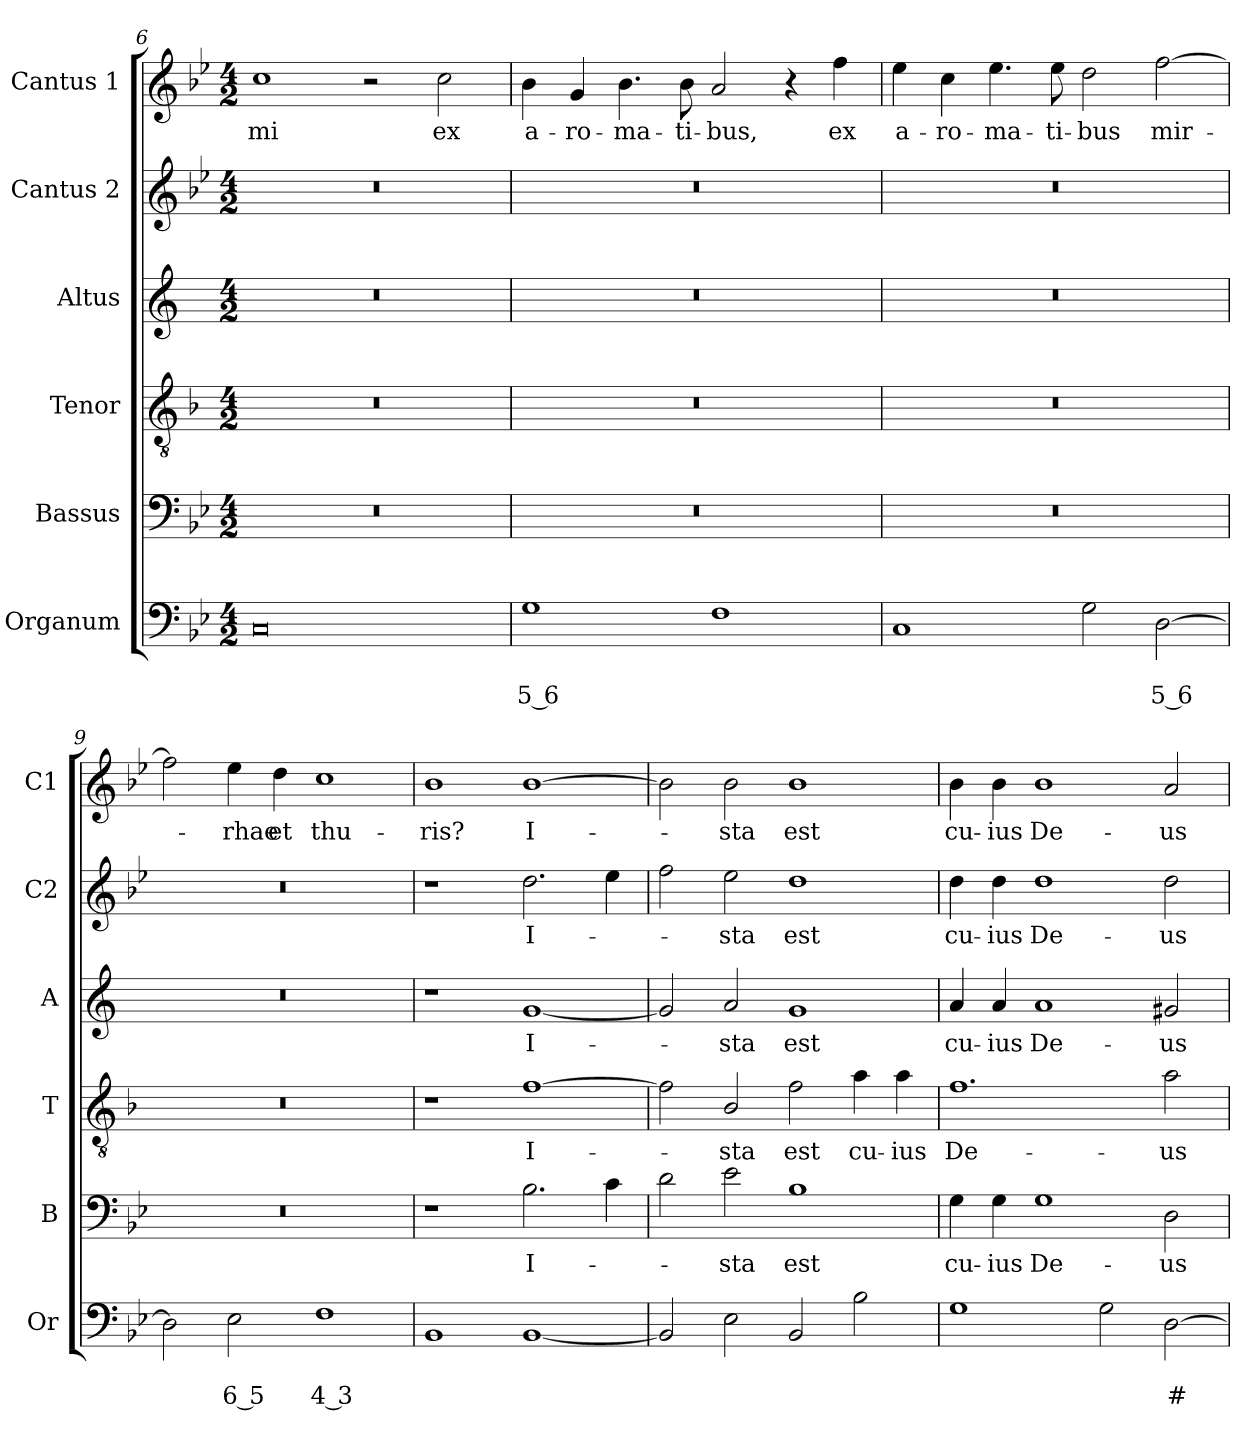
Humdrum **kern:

**kern	**text	**text	**kern	**text	**kern	**text	**kern	**text	**kern	**text	**kern	**text
*part6	*part6	*part6	*part5	*part5	*part4	*part4	*part3	*part3	*part2	*part2	*part1	*part1
*staff6	*staff6	*staff6	*staff5	*staff5	*staff4	*staff4	*staff3	*staff3	*staff2	*staff2	*staff1	*staff1
*I"Organum	*	*	*I"Bassus	*	*I"Tenor	*	*I"Altus	*	*I"Cantus 2	*	*I"Cantus 1	*
*I'Or	*	*	*I'B	*	*I'T	*	*I'A	*	*I'C2	*	*I'C1	*
*clefF4	*	*	*clefF4	*	*clefGv2	*	*clefG2	*	*clefG2	*	*clefG2	*
*	*	*	*	*	*ITrd4c7	*	*ITrd1c2	*	*	*	*	*
*k[b-e-]	*	*	*k[b-e-]	*	*k[b-e-]	*	*k[b-e-]	*	*k[b-e-]	*	*k[b-e-]	*
*B-:	*	*	*B-:	*	*B-:	*	*B-:	*	*B-:	*	*B-:	*
*M4/2	*	*	*M4/2	*	*M4/2	*	*M4/2	*	*M4/2	*	*M4/2	*
=6	=6	=6	=6	=6	=6	=6	=6	=6	=6	=6	=6	=6
!	!	!	!	!	!	!	!	!	!	!	!	!LO:LY:b
0C	.	.	0r	.	0r	.	0r	.	0r	.	1cc	-mi
.	.	.	.	.	.	.	.	.	.	.	2r	.
!	!	!	!	!	!	!	!	!	!	!	!	!LO:LY:b
.	.	.	.	.	.	.	.	.	.	.	2cc\	ex
=7	=7	=7	=7	=7	=7	=7	=7	=7	=7	=7	=7	=7
!	!	!LO:LY:b	!	!	!	!	!	!	!	!	!	!LO:LY:b
1G	.	5 6	0r	.	0r	.	0r	.	0r	.	4b-\	a-
!	!	!	!	!	!	!	!	!	!	!	!	!LO:LY:b
.	.	.	.	.	.	.	.	.	.	.	4g/	-ro-
!	!	!	!	!	!	!	!	!	!	!	!	!LO:LY:b
.	.	.	.	.	.	.	.	.	.	.	4.b-\	-ma-
!	!	!	!	!	!	!	!	!	!	!	!	!LO:LY:b
.	.	.	.	.	.	.	.	.	.	.	8b-\	-ti-
!	!	!	!	!	!	!	!	!	!	!	!	!LO:LY:b
1F	.	.	.	.	.	.	.	.	.	.	2a/	-bus,
.	.	.	.	.	.	.	.	.	.	.	4r	.
!	!	!	!	!	!	!	!	!	!	!	!	!LO:LY:b
.	.	.	.	.	.	.	.	.	.	.	4ff\	ex
=8	=8	=8	=8	=8	=8	=8	=8	=8	=8	=8	=8	=8
!	!	!	!	!	!	!	!	!	!	!	!	!LO:LY:b
1C	.	.	0r	.	0r	.	0r	.	0r	.	4ee-\	a-
!	!	!	!	!	!	!	!	!	!	!	!	!LO:LY:b
.	.	.	.	.	.	.	.	.	.	.	4cc\	-ro-
!	!	!	!	!	!	!	!	!	!	!	!	!LO:LY:b
.	.	.	.	.	.	.	.	.	.	.	4.ee-\	-ma-
!	!	!	!	!	!	!	!	!	!	!	!	!LO:LY:b
.	.	.	.	.	.	.	.	.	.	.	8ee-\	-ti-
!	!	!	!	!	!	!	!	!	!	!	!	!LO:LY:b
2G\	.	.	.	.	.	.	.	.	.	.	2dd\	-bus
!	!	!LO:LY:b	!	!	!	!	!	!	!	!	!	!LO:LY:b
[2D\	.	5 6	.	.	.	.	.	.	.	.	[2ff\	mir-
!!LO:LB:g=z
=9	=9	=9	=9	=9	=9	=9	=9	=9	=9	=9	=9	=9
2D\]	.	.	0r	.	0r	.	0r	.	0r	.	2ff\]	.
!	!	!LO:LY:b	!	!	!	!	!	!	!	!	!	!LO:LY:b
2E-\	.	6 5	.	.	.	.	.	.	.	.	4ee-\	-rhae
!	!	!	!	!	!	!	!	!	!	!	!	!LO:LY:b
.	.	.	.	.	.	.	.	.	.	.	4dd\	et
!	!	!LO:LY:b	!	!	!	!	!	!	!	!	!	!LO:LY:b
1F	.	4 3	.	.	.	.	.	.	.	.	1cc	thu-
=10	=10	=10	=10	=10	=10	=10	=10	=10	=10	=10	=10	=10
!	!	!	!	!	!	!	!	!	!	!	!	!LO:LY:b
1BB-	.	.	1r	.	1r	.	1r	.	1r	.	1b-	-ris?
!	!	!	!	!LO:LY:b	!	!LO:LY:b	!	!LO:LY:b	!	!LO:LY:b	!	!LO:LY:b
[1BB-	.	.	2.B-\	I-	[1B-	I-	[1f	I-	2.dd\	I-	[1b-	I-
.	.	.	4c\	.	.	.	.	.	4ee-\	.	.	.
=11	=11	=11	=11	=11	=11	=11	=11	=11	=11	=11	=11	=11
2BB-/]	.	.	2d\	.	2B-\]	.	2f/]	.	2ff\	.	2b-\]	.
!	!	!	!	!LO:LY:b	!	!LO:LY:b	!	!LO:LY:b	!	!LO:LY:b	!	!LO:LY:b
2E-\	.	.	2e-\	-sta	2E-/	-sta	2g/	-sta	2ee-\	-sta	2b-\	-sta
!	!	!	!	!LO:LY:b	!	!LO:LY:b	!	!LO:LY:b	!	!LO:LY:b	!	!LO:LY:b
2BB-/	.	.	1B-	est	2B-\	est	1f	est	1dd	est	1b-	est
!	!	!	!	!	!	!LO:LY:b	!	!	!	!	!	!
2B-\	.	.	.	.	4d\	cu-	.	.	.	.	.	.
!	!	!	!	!	!	!LO:LY:b	!	!	!	!	!	!
.	.	.	.	.	4d\	-ius	.	.	.	.	.	.
=12	=12	=12	=12	=12	=12	=12	=12	=12	=12	=12	=12	=12
!	!	!	!	!LO:LY:b	!	!LO:LY:b	!	!LO:LY:b	!	!LO:LY:b	!	!LO:LY:b
1G	.	.	4G\	cu-	1.B-	De-	4g/	cu-	4dd\	cu-	4b-\	cu-
!	!	!	!	!LO:LY:b	!	!	!	!LO:LY:b	!	!LO:LY:b	!	!LO:LY:b
.	.	.	4G\	-ius	.	.	4g/	-ius	4dd\	-ius	4b-\	-ius
!	!	!	!	!LO:LY:b	!	!	!	!LO:LY:b	!	!LO:LY:b	!	!LO:LY:b
.	.	.	1G	De-	.	.	1g	De-	1dd	De-	1b-	De-
2G\	.	.	.	.	.	.	.	.	.	.	.	.
!	!	!LO:LY:b	!	!LO:LY:b	!	!LO:LY:b	!	!LO:LY:b	!	!LO:LY:b	!	!LO:LY:b
[2D\	.	#	2D\	-us	2d\	-us	2f#X/	-us	2dd\	-us	2a/	-us
=	=	=	=	=	=	=	=	=	=	=	=	=
*-	*-	*-	*-	*-	*-	*-	*-	*-	*-	*-	*-	*-
